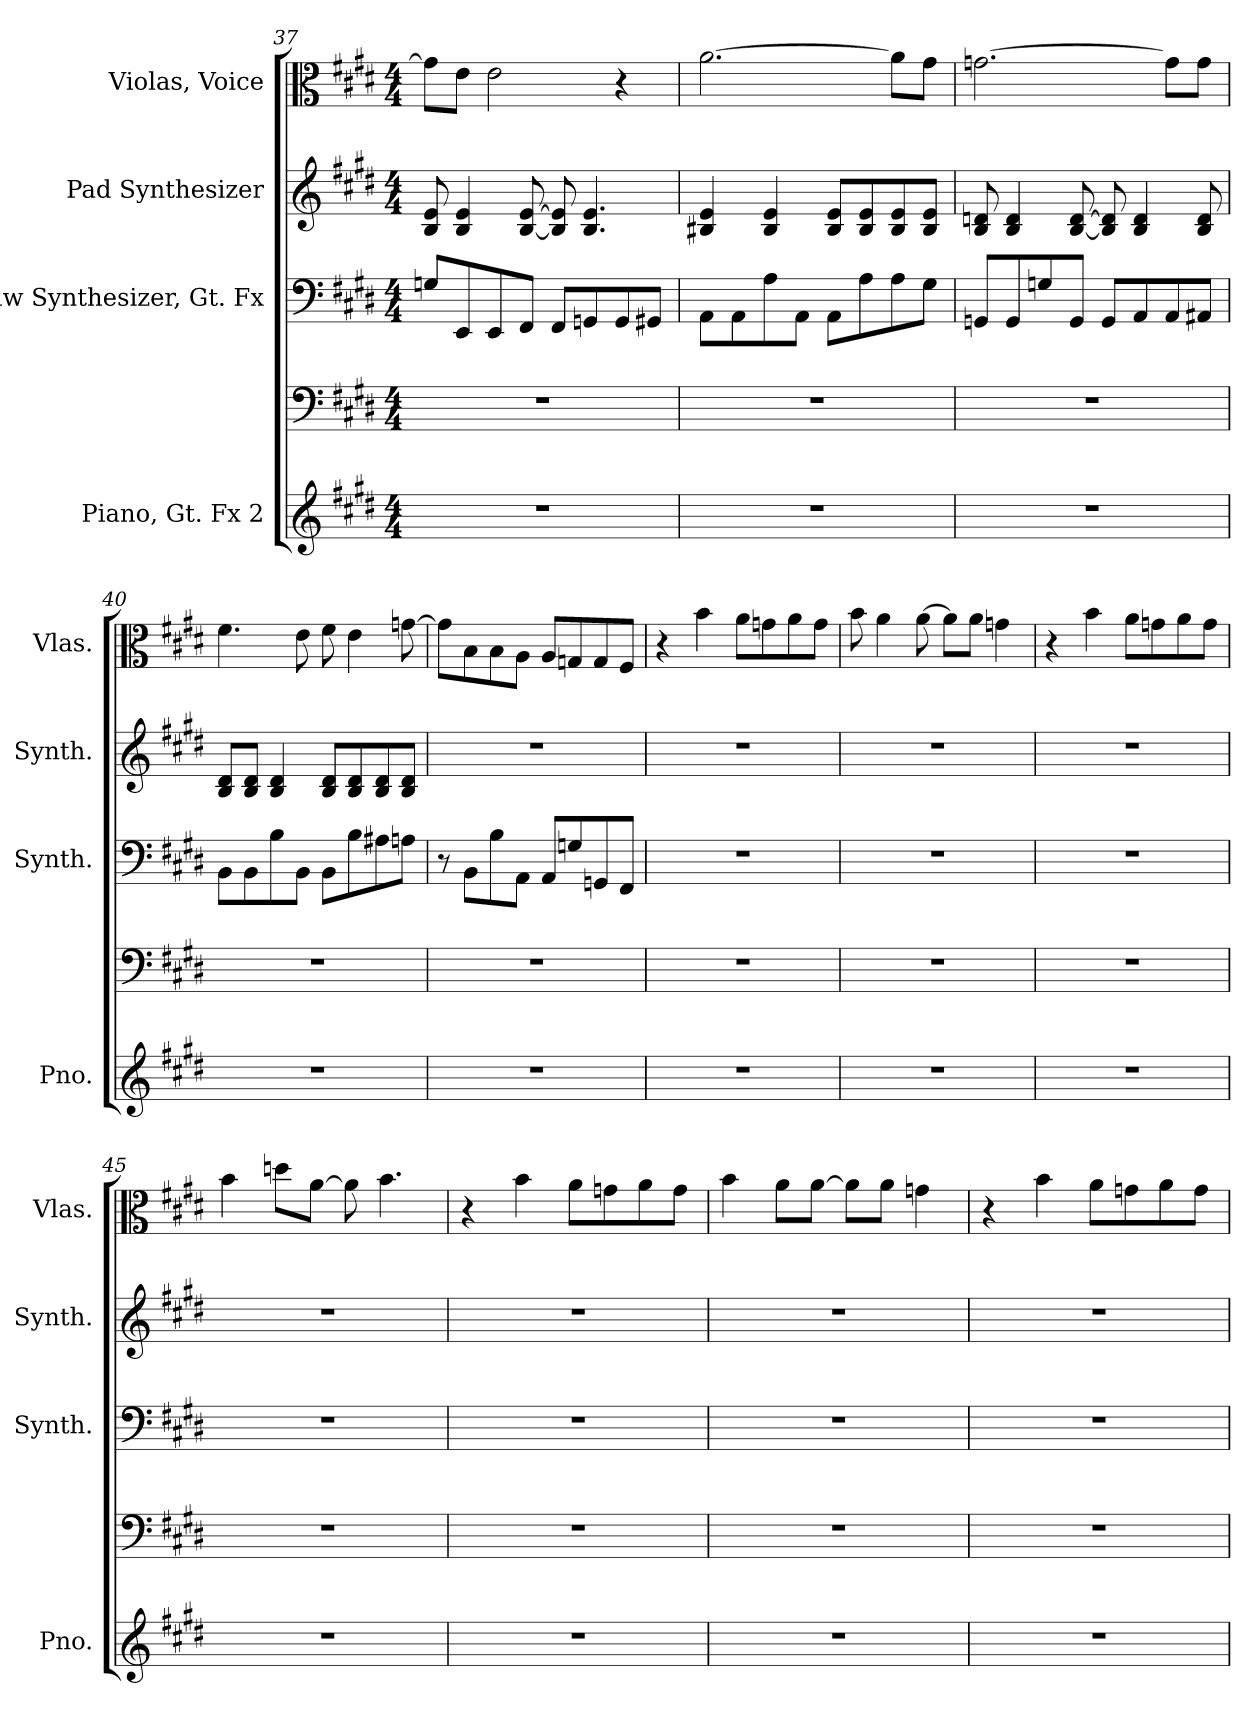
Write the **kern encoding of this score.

**kern	**kern	**kern	**kern	**kern
*part4	*part4	*part3	*part2	*part1
*staff5	*staff4	*staff3	*staff2	*staff1
*I"Piano, Gt. Fx 2	*	*I"Saw Synthesizer, Gt. Fx	*I"Pad Synthesizer	*I"Violas, Voice
*I'Pno.	*	*I'Synth.	*I'Synth.	*I'Vlas.
*clefG2	*clefF4	*clefF4	*clefG2	*clefC3
*k[f#c#g#d#]	*k[f#c#g#d#]	*k[f#c#g#d#]	*k[f#c#g#d#]	*k[f#c#g#d#]
*M4/4	*M4/4	*M4/4	*M4/4	*M4/4
=37	=37	=37	=37	=37
1r	1r	8Gn/L	8B/ 8e/	8g\L]
.	.	8EE/	4B/ 4e/	8e\J
.	.	8EE/	.	2e\
.	.	8FF#/J	[8B/ [8e/	.
.	.	8FF#/L	8B/] 8e/]	.
.	.	8GGn/	4.B/ 4.e/	.
.	.	8GG/	.	4r
.	.	8GG#X/J	.	.
!!LO:PB:g=z
=38	=38	=38	=38	=38
1r	1r	8AA\L	4B#X/ 4e/	[2.a\
.	.	8AA\	.	.
.	.	8A\	4B#/ 4e/	.
.	.	8AA\J	.	.
.	.	8AA\L	8B#/ 8e/L	.
.	.	8A\	8B#/ 8e/	.
.	.	8A\	8B#/ 8e/	8a\L]
.	.	8G#\J	8B#/ 8e/J	8g#\J
=39	=39	=39	=39	=39
1r	1r	8GGn/L	8B/ 8dn/	[2.gn\
.	.	8GG/	4B/ 4d/	.
.	.	8Gn/	.	.
.	.	8GG/J	[8B/ [8d/	.
.	.	8GG/L	8B/] 8d/]	.
.	.	8AA/	4B/ 4d/	.
.	.	8AA/	.	8g\L]
.	.	8AA#X/J	8B/ 8d/	8g\J
=40	=40	=40	=40	=40
1r	1r	8BB\L	8B/ 8d#/L	4.f#\
.	.	8BB\	8B/ 8d#/J	.
.	.	8B\	4B/ 4d#/	.
.	.	8BB\J	.	8e\
.	.	8BB\L	8B/ 8d#/L	8f#\
.	.	8B\	8B/ 8d#/	4e\
.	.	8A#X\	8B/ 8d#/	.
.	.	8An\J	8B/ 8d#/J	[8gn\
!!LO:LB:g=z
=41	=41	=41	=41	=41
1r	1r	8r	1r	8g\L]
.	.	8BB\L	.	8B\
.	.	8B\	.	8B\
.	.	8AA\J	.	8A\J
.	.	8AA/L	.	8A/L
.	.	8Gn/	.	8Gn/
.	.	8GGn/	.	8G/
.	.	8FF#/J	.	8F#/J
=42	=42	=42	=42	=42
1r	1r	1r	1r	4r
.	.	.	.	4b\
.	.	.	.	8a\L
.	.	.	.	8gn\
.	.	.	.	8a\
.	.	.	.	8g\J
=43	=43	=43	=43	=43
1r	1r	1r	1r	8b\
.	.	.	.	4a\
.	.	.	.	[8a\
.	.	.	.	8a\L]
.	.	.	.	8a\J
.	.	.	.	4gn\
=44	=44	=44	=44	=44
1r	1r	1r	1r	4r
.	.	.	.	4b\
.	.	.	.	8a\L
.	.	.	.	8gn\
.	.	.	.	8a\
.	.	.	.	8g\J
=45	=45	=45	=45	=45
1r	1r	1r	1r	4b\
.	.	.	.	8ddn\L
.	.	.	.	[8a\J
.	.	.	.	8a\]
.	.	.	.	4.b\
!!LO:PB:g=z
=46	=46	=46	=46	=46
1r	1r	1r	1r	4r
.	.	.	.	4b\
.	.	.	.	8a\L
.	.	.	.	8gn\
.	.	.	.	8a\
.	.	.	.	8g\J
=47	=47	=47	=47	=47
1r	1r	1r	1r	4b\
.	.	.	.	8a\L
.	.	.	.	[8a\J
.	.	.	.	8a\L]
.	.	.	.	8a\J
.	.	.	.	4gn\
=48	=48	=48	=48	=48
1r	1r	1r	1r	4r
.	.	.	.	4b\
.	.	.	.	8a\L
.	.	.	.	8gn\
.	.	.	.	8a\
.	.	.	.	8g\J
=	=	=	=	=
*-	*-	*-	*-	*-
